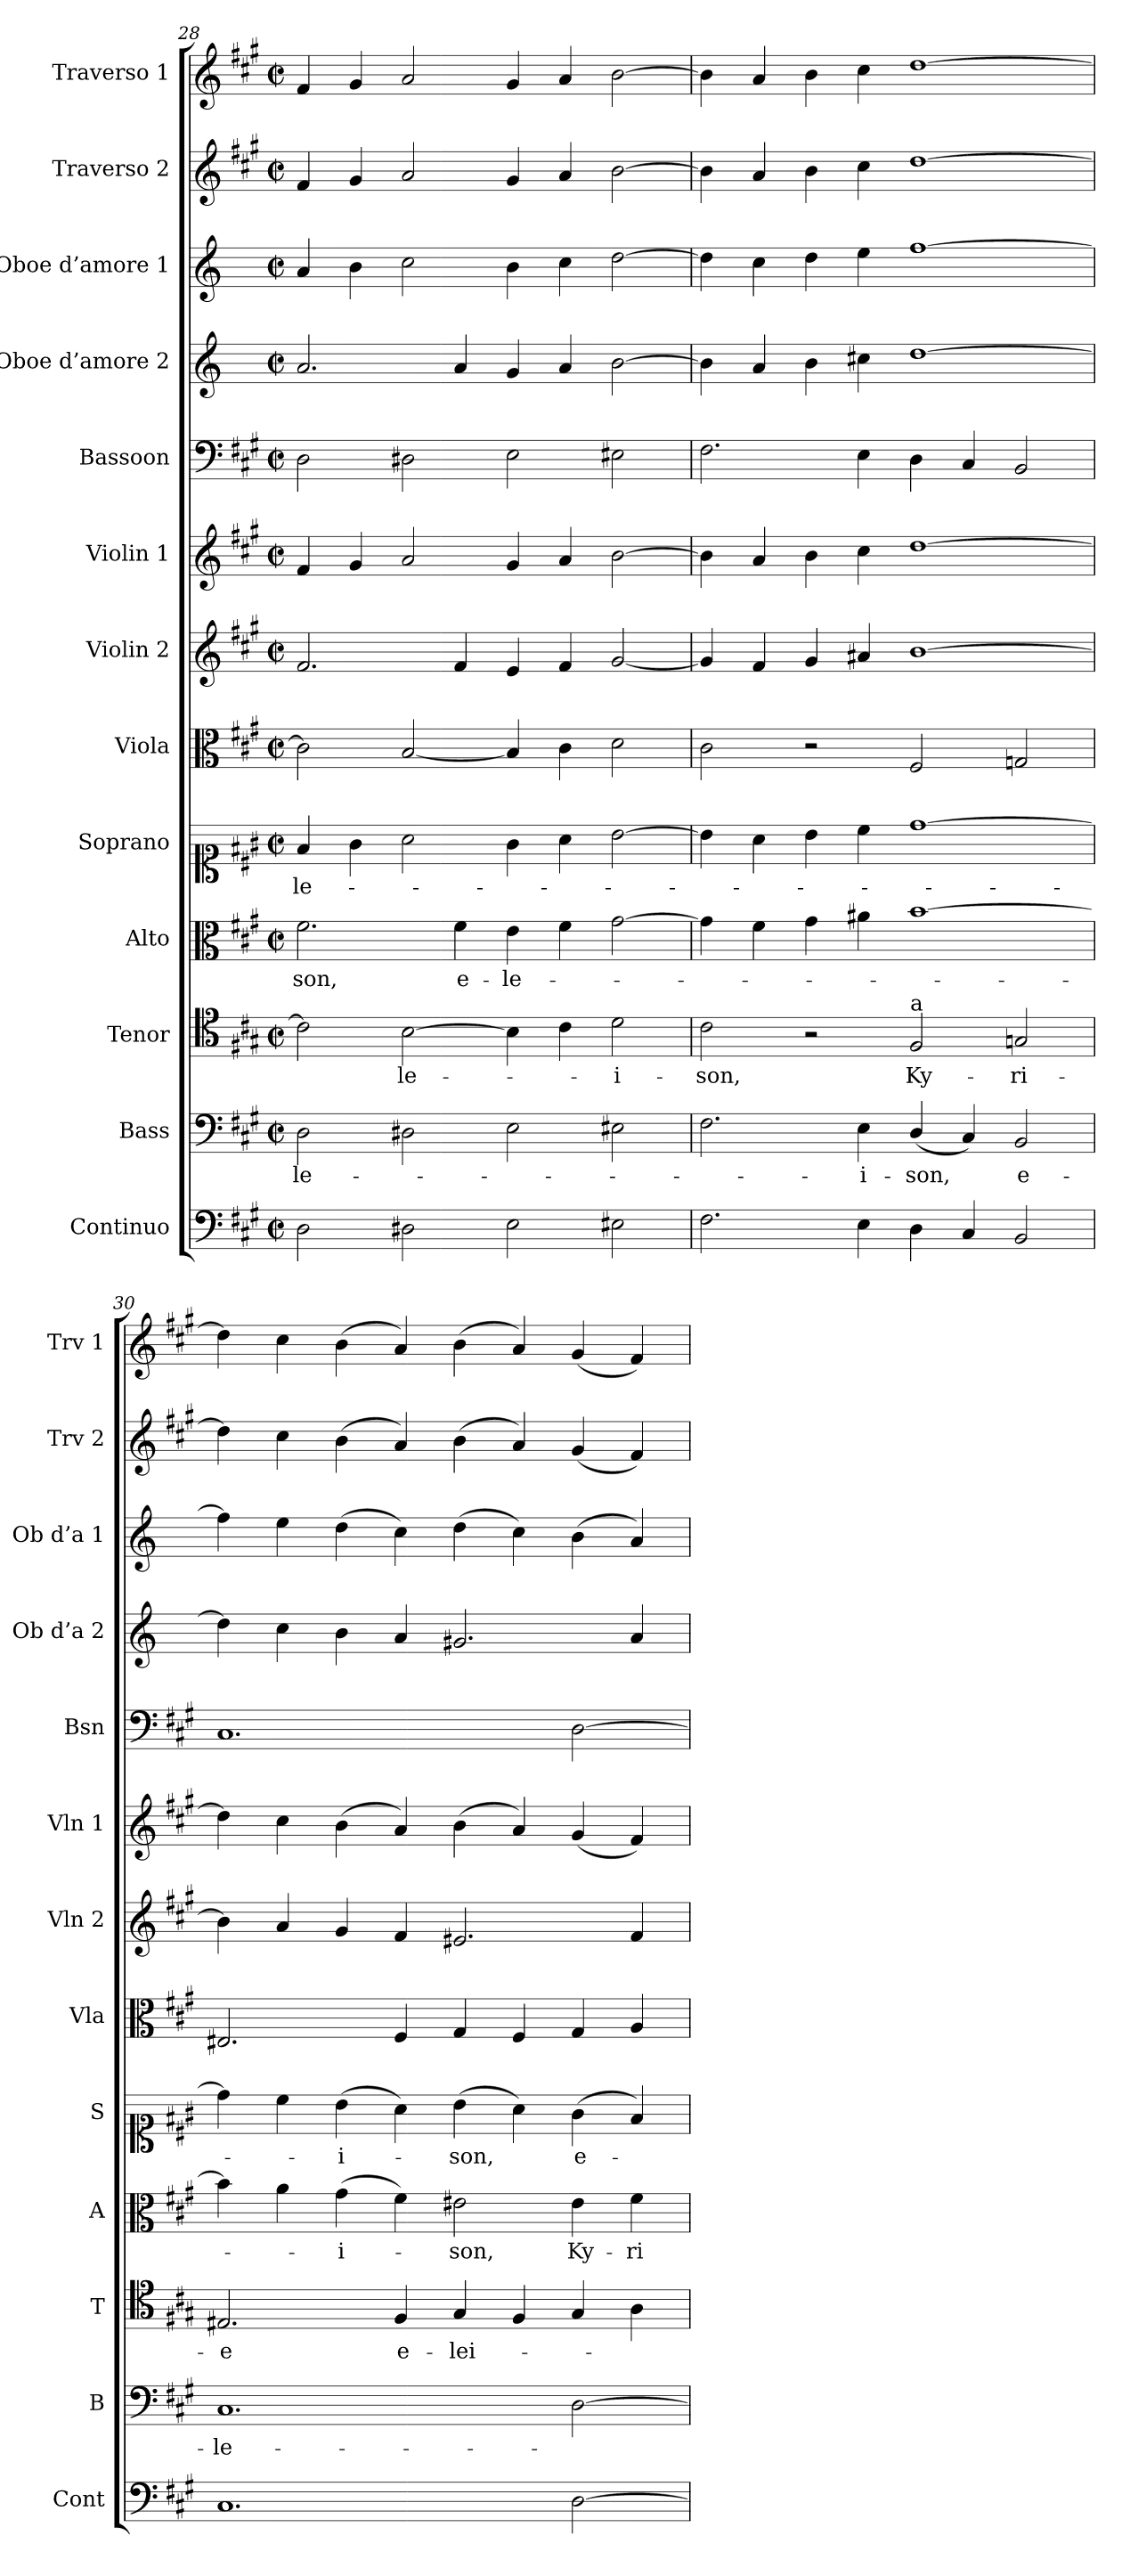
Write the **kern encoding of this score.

**kern	**kern	**text	**kern	**text	**kern	**text	**kern	**text	**kern	**kern	**kern	**kern	**kern	**kern	**kern	**kern
*part13	*part12	*part12	*part11	*part11	*part10	*part10	*part9	*part9	*part8	*part7	*part6	*part5	*part4	*part3	*part2	*part1
*staff13	*staff12	*staff12	*staff11	*staff11	*staff10	*staff10	*staff9	*staff9	*staff8	*staff7	*staff6	*staff5	*staff4	*staff3	*staff2	*staff1
*I"Continuo	*I"Bass	*	*I"Tenor	*	*I"Alto	*	*I"Soprano	*	*I"Viola	*I"Violin 2	*I"Violin 1	*I"Bassoon	*I"Oboe d’amore 2	*I"Oboe d’amore 1	*I"Traverso 2	*I"Traverso 1
*I'Cont	*I'B	*	*I'T	*	*I'A	*	*I'S	*	*I'Vla	*I'Vln 2	*I'Vln 1	*I'Bsn	*I'Ob d’a 2	*I'Ob d’a 1	*I'Trv 2	*I'Trv 1
*clefF4	*clefF4	*	*clefC4	*	*clefC3	*	*clefC1	*	*clefC3	*clefG2	*clefG2	*clefF4	*clefG2	*clefG2	*clefG2	*clefG2
*	*	*	*	*	*	*	*	*	*	*	*	*	*ITrd2c3	*ITrd2c3	*	*
*k[f#c#g#]	*k[f#c#g#]	*	*k[f#c#g#]	*	*k[f#c#g#]	*	*k[f#c#g#]	*	*k[f#c#g#]	*k[f#c#g#]	*k[f#c#g#]	*k[f#c#g#]	*k[f#c#g#]	*k[f#c#g#]	*k[f#c#g#]	*k[f#c#g#]
*M4/2	*M4/2	*	*M4/2	*	*M4/2	*	*M4/2	*	*M4/2	*M4/2	*M4/2	*M4/2	*M4/2	*M4/2	*M4/2	*M4/2
*met(c|)	*met(c|)	*	*met(c|)	*	*met(c|)	*	*met(c|)	*	*met(c|)	*met(c|)	*met(c|)	*met(c|)	*met(c|)	*met(c|)	*met(c|)	*met(c|)
=28	=28	=28	=28	=28	=28	=28	=28	=28	=28	=28	=28	=28	=28	=28	=28	=28
!	!	!LO:LY:b	!	!	!	!LO:LY:b	!	!LO:LY:b	!	!	!	!	!	!	!	!
2D\	2D\	-le-	2c#\]	.	2.f#\	-son,	4f#/	-le-	2c#\]	2.f#/	4f#/	2D\	2.f#/	4f#/	4f#/	4f#/
.	.	.	.	.	.	.	4g#\	.	.	.	4g#/	.	.	4g#\	4g#/	4g#/
!	!	!	!	!LO:LY:b	!	!	!	!	!	!	!	!	!	!	!	!
2D#X\	2D#X\	.	[2B\	-le-	.	.	2a\	.	[2B/	.	2a/	2D#X\	.	2a\	2a/	2a/
!	!	!	!	!	!	!LO:LY:b	!	!	!	!	!	!	!	!	!	!
.	.	.	.	.	4f#\	e-	.	.	.	4f#/	.	.	4f#/	.	.	.
!	!	!	!	!	!	!LO:LY:b	!	!	!	!	!	!	!	!	!	!
2E\	2E\	.	4B\]	.	4e\	-le-	4g#\	.	4B/]	4e/	4g#/	2E\	4e/	4g#\	4g#/	4g#/
.	.	.	4c#\	.	4f#\	.	4a\	.	4c#\	4f#/	4a/	.	4f#/	4a\	4a/	4a/
!	!	!	!	!LO:LY:b	!	!	!	!	!	!	!	!	!	!	!	!
2E#X\	2E#X\	.	2d\	-i-	[2g#\	.	[2b\	.	2d\	[2g#/	[2b\	2E#X\	[2g#\	[2b\	[2b\	[2b\
=29	=29	=29	=29	=29	=29	=29	=29	=29	=29	=29	=29	=29	=29	=29	=29	=29
!	!	!	!	!LO:LY:b	!	!	!	!	!	!	!	!	!	!	!	!
2.F#\	2.F#\	.	2c#\	-son,	4g#\]	.	4b\]	.	2c#\	4g#/]	4b\]	2.F#\	4g#\]	4b\]	4b\]	4b\]
.	.	.	.	.	4f#\	.	4a\	.	.	4f#/	4a/	.	4f#/	4a\	4a/	4a/
.	.	.	2r	.	4g#\	.	4b\	.	2r	4g#/	4b\	.	4g#\	4b\	4b\	4b\
!	!	!LO:LY:b	!	!	!	!	!	!	!	!	!	!	!	!	!	!
4E\	4E\	-i-	.	.	4a#X\	.	4cc#\	.	.	4a#X/	4cc#\	4E\	4a#X\	4cc#\	4cc#\	4cc#\
!	!	!	!LO:TX:a:t=a	!	!	!	!	!	!	!	!	!	!	!	!	!
!	!	!LO:LY:b	!	!LO:LY:b	!	!	!	!	!	!	!	!	!	!	!	!
4D\	(4D/	-son,	2F#/	Ky-	[1b	.	[1dd	.	2F#/	[1b	[1dd	4D\	[1b	[1dd	[1dd	[1dd
4C#/	4C#/)	.	.	.	.	.	.	.	.	.	.	4C#/	.	.	.	.
!	!	!LO:LY:b	!	!LO:LY:b	!	!	!	!	!	!	!	!	!	!	!	!
2BB/	2BB/	e-	2Gn/	-ri-	.	.	.	.	2Gn/	.	.	2BB/	.	.	.	.
!!LO:PB:g=z
=30	=30	=30	=30	=30	=30	=30	=30	=30	=30	=30	=30	=30	=30	=30	=30	=30
!	!	!LO:LY:b	!	!LO:LY:b	!	!	!	!	!	!	!	!	!	!	!	!
1.C#	1.C#	-le-	2.E#X/	-e	4b\]	.	4dd\]	.	2.E#X/	4b\]	4dd\]	1.C#	4b\]	4dd\]	4dd\]	4dd\]
.	.	.	.	.	4a\	.	4cc#\	.	.	4a/	4cc#\	.	4a\	4cc#\	4cc#\	4cc#\
!	!	!	!	!	!	!LO:LY:b	!	!LO:LY:b	!	!	!	!	!	!	!	!
.	.	.	.	.	(4g#\	-i-	(4b\	-i-	.	4g#/	(4b\	.	4g#\	(4b\	(4b\	(4b\
!	!	!	!	!LO:LY:b	!	!	!	!	!	!	!	!	!	!	!	!
.	.	.	4F#/	e-	4f#\)	.	4a\)	.	4F#/	4f#/	4a/)	.	4f#/	4a\)	4a/)	4a/)
!	!	!	!	!LO:LY:b	!	!LO:LY:b	!	!LO:LY:b	!	!	!	!	!	!	!	!
.	.	.	4G#/	-lei-	2e#X\	-son,	(4b\	-son,	4G#/	2.e#X/	(4b\	.	2.e#X/	(4b\	(4b\	(4b\
.	.	.	4F#/	.	.	.	4a\)	.	4F#/	.	4a/)	.	.	4a\)	4a/)	4a/)
!	!	!	!	!	!	!LO:LY:b	!	!LO:LY:b	!	!	!	!	!	!	!	!
[2D\	[2D\	.	4G#/	.	4e#\	Ky-	(4g#\	e-	4G#/	.	(4g#/	[2D\	.	(4g#\	(4g#/	(4g#/
!	!	!	!	!	!	!LO:LY:b	!	!	!	!	!	!	!	!	!	!
.	.	.	4A\	.	4f#\	-ri-	4f#/)	.	4A/	4f#/	4f#/)	.	4f#/	4f#/)	4f#/)	4f#/)
=	=	=	=	=	=	=	=	=	=	=	=	=	=	=	=	=
*-	*-	*-	*-	*-	*-	*-	*-	*-	*-	*-	*-	*-	*-	*-	*-	*-
